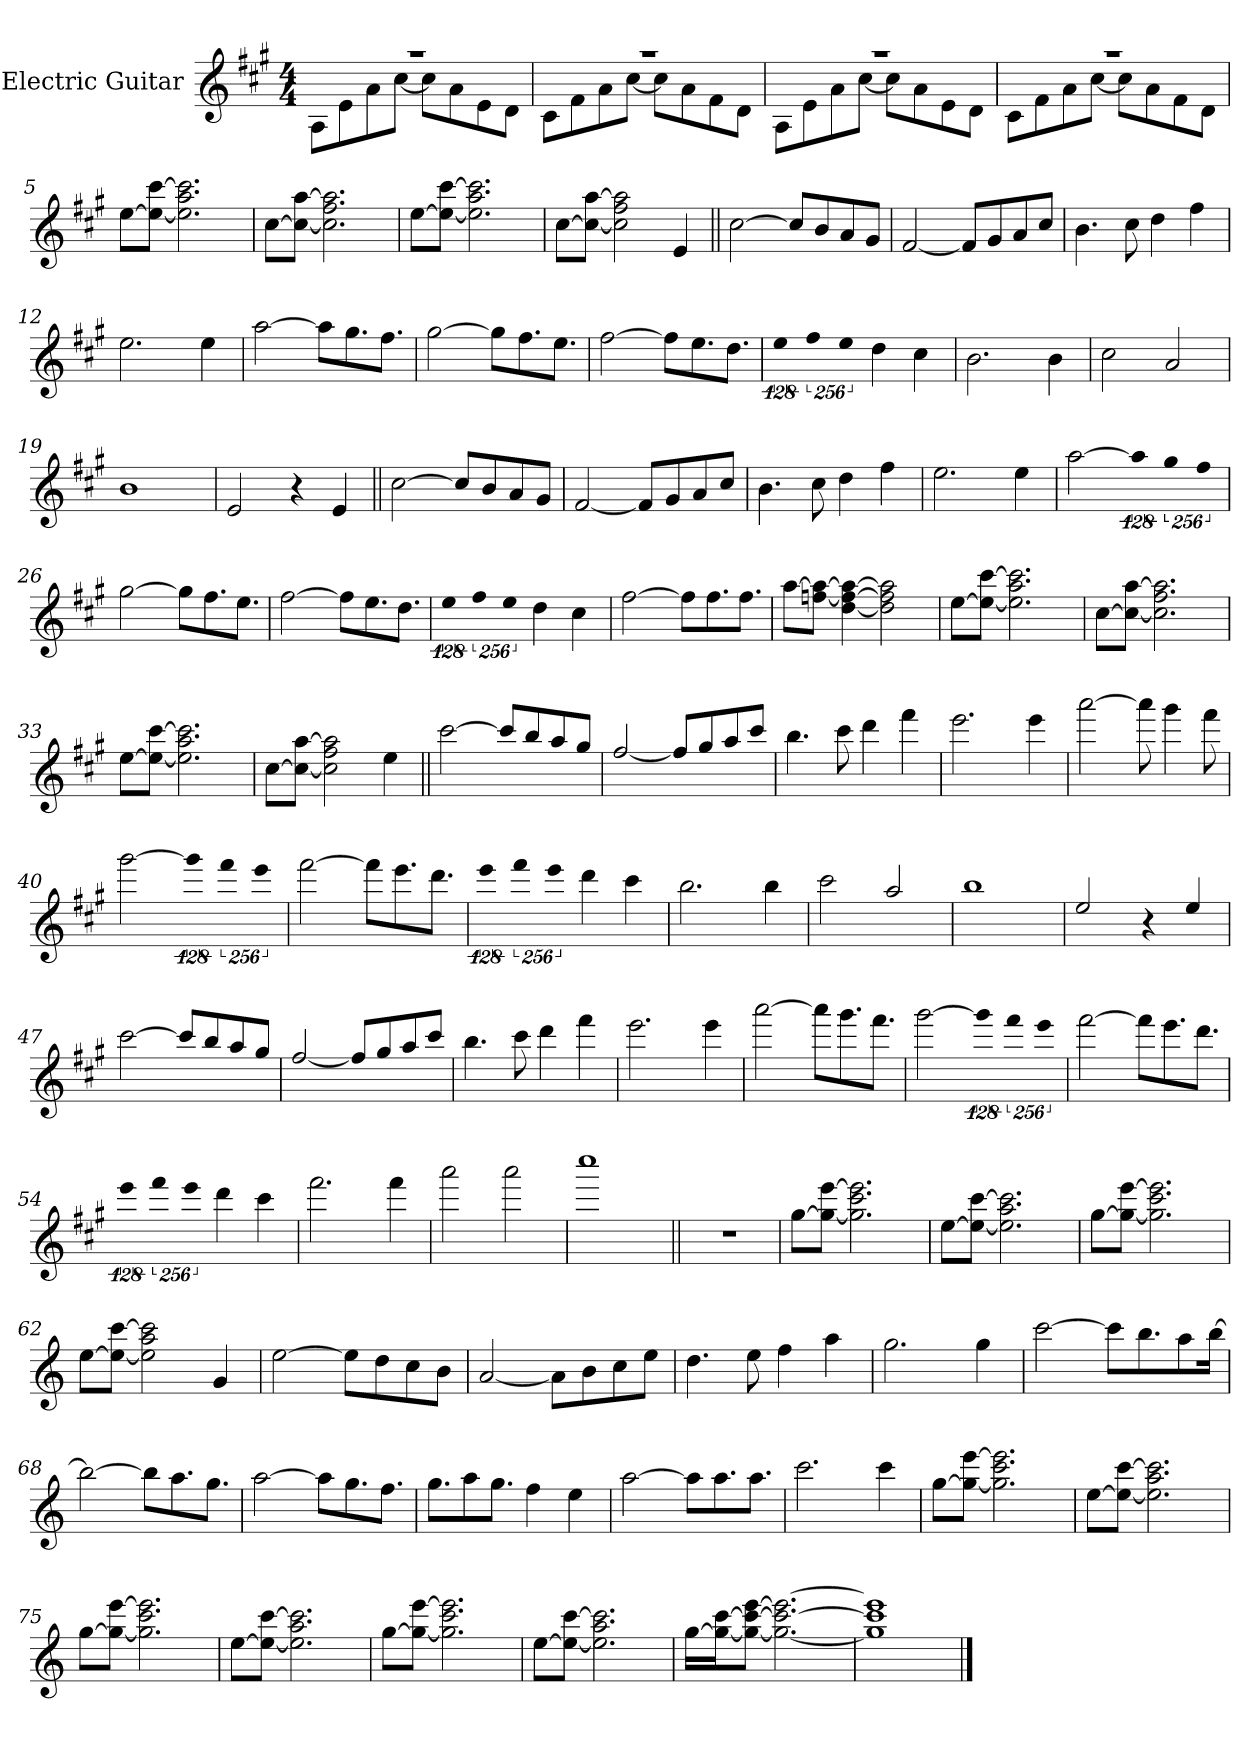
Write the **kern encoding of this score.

**kern
*part1
*staff1
*I"Electric Guitar
*I'E. Gtr.
!!LO:PB:g=z
*clefG2
*ITrd7c12
*k[f#c#g#]
*A:
*M4/4
*MM100
=1
*^
1r	8AAi\L
.	8Ei\
.	8Ai\
.	[<8c#i\J
.	8c#i\L]
.	8Ai\
.	8Ei\
.	8Di\J
=2	=2
1r	8C#i\L
.	8F#i\
.	8Ai\
.	[<8c#i\J
.	8c#i\L]
.	8Ai\
.	8F#i\
.	8Di\J
=3	=3
1r	8AAi\L
.	8Ei\
.	8Ai\
.	[<8c#i\J
.	8c#i\L]
.	8Ai\
.	8Ei\
.	8Di\J
=4	=4
1r	8C#i\L
.	8F#i\
.	8Ai\
.	[<8c#i\J
.	8c#i\L]
.	8Ai\
.	8F#i\
.	8Di\J
!!LO:LB:g=z	!!
=5	=5
!LO:TX:a:t=Rhythm intro ->	!
*v	*v
[>8ei\L
8ei\_> [>8cc#iJ
2.ei\] 2.ai 2.cc#i]
=6
[>8c#i\L
8c#i\_> [>8aiJ
2.c#i\] 2.f#i 2.ai]
=7
[>8ei\L
8ei\_> [>8cc#iJ
2.ei\] 2.ai 2.cc#i]
=8
[>8c#i\L
8c#i\_> [>8aiJ
2c#i\] 2f#i 2ai]
4Ei/
!!LO:LB:g=z
=9||
[>2c#i\
8c#i/L]
8Bi/
8Ai/
8G#i/J
=10
[<2F#i/
8F#i/L]
8G#i/
8Ai/
8c#i/J
=11
4.Bi\
8c#i\
4di\
4f#i\
=12
2.ei\
4ei\
!!LO:LB:g=z
=13
[>2ai\
8ai\L]
8.g#i\
8.f#i\J
=14
[>2g#i\
8g#i\L]
8.f#i\
8.ei\J
=15
[>2f#i\
8f#i\L]
8.ei\
8.di\J
=16
!LO:N:vis=4
512%85ei\
!LO:N:vis=4
1024%171f#i\
!LO:N:vis=4
1024%171ei\
4di\
4c#i\
!!LO:LB:g=z
=17
2.Bi\
4Bi\
=18
2c#i\
2Ai/
=19
1Bi
=20
2Ei/
4r
4Ei/
!!LO:LB:g=z
=21||
[>2c#i\
8c#i/L]
8Bi/
8Ai/
8G#i/J
=22
[<2F#i/
8F#i/L]
8G#i/
8Ai/
8c#i/J
=23
4.Bi\
8c#i\
4di\
4f#i\
=24
2.ei\
4ei\
=25
[>2ai\
!LO:N:vis=4
512%85ai\]
!LO:N:vis=4
1024%171g#i\
!LO:N:vis=4
1024%171f#i\
!!LO:LB:g=z
=26
[>2g#i\
8g#i\L]
8.f#i\
8.ei\J
=27
[>2f#i\
8f#i\L]
8.ei\
8.di\J
=28
!LO:N:vis=4
512%85ei\
!LO:N:vis=4
1024%171f#i\
!LO:N:vis=4
1024%171ei\
4di\
4c#i\
=29
[>2f#i\
8f#i\L]
8.f#i\
8.f#i\J
=30
[>8ai\L
[<8fni\ 8ai_>J
[<4di\ 4fi_< 4ai_>
2di\] 2fi] 2ai]
!!LO:LB:g=z
=31
[>8ei\L
8ei\_> [>8cc#iJ
2.ei\] 2.ai 2.cc#i]
=32
[>8c#i\L
8c#i\_> [>8aiJ
2.c#i\] 2.f#i 2.ai]
=33
[>8ei\L
8ei\_> [>8cc#iJ
2.ei\] 2.ai 2.cc#i]
=34
[>8c#i\L
8c#i\_> [>8aiJ
2c#i\] 2f#i 2ai]
4ei\
!!LO:LB:g=z
=35||
[>2cc#i\
8cc#i/L]
8bi/
8ai/
8g#i/J
=36
[<2f#i/
8f#i/L]
8g#i/
8ai/
8cc#i/J
=37
4.bi\
8cc#i\
4ddi\
4ff#i\
=38
2.eei\
4eei\
!!LO:LB:g=z
=39
[>2aai\
8aai\]
4gg#i\
8ff#i\
=40
[>2gg#i\
!LO:N:vis=4
512%85gg#i\]
!LO:N:vis=4
1024%171ff#i\
!LO:N:vis=4
1024%171eei\
=41
[>2ff#i\
8ff#i\L]
8.eei\
8.ddi\J
=42
!LO:N:vis=4
512%85eei\
!LO:N:vis=4
1024%171ff#i\
!LO:N:vis=4
1024%171eei\
4ddi\
4cc#i\
!!LO:PB:g=z
=43
2.bi\
4bi\
=44
2cc#i\
2ai/
=45
1bi
=46
2ei/
4r
4ei/
!!LO:LB:g=z
=47
[>2cc#i\
8cc#i/L]
8bi/
8ai/
8g#i/J
=48
[<2f#i/
8f#i/L]
8g#i/
8ai/
8cc#i/J
=49
4.bi\
8cc#i\
4ddi\
4ff#i\
=50
2.eei\
4eei\
=51
[>2aai\
8aai\L]
8.gg#i\
8.ff#i\J
!!LO:LB:g=z
=52
[>2gg#i\
!LO:N:vis=4
512%85gg#i\]
!LO:N:vis=4
1024%171ff#i\
!LO:N:vis=4
1024%171eei\
=53
[>2ff#i\
8ff#i\L]
8.eei\
8.ddi\J
=54
!LO:N:vis=4
512%85eei\
!LO:N:vis=4
1024%171ff#i\
!LO:N:vis=4
1024%171eei\
4ddi\
4cc#i\
=55
2.ff#i\
4ff#i\
=56
2aai\
2aai\
=57
1ccc#i
!!LO:LB:g=z
=58||
*k[]
*C:
1r
=59
[>8gi\L
8gi\_> [>8eeiJ
2.gi\] 2.cci 2.eei]
=60
[>8ei\L
8ei\_> [>8cciJ
2.ei\] 2.ai 2.cci]
=61
[>8gi\L
8gi\_> [>8eeiJ
2.gi\] 2.cci 2.eei]
=62
[>8ei\L
8ei\_> [>8cciJ
2ei\] 2ai 2cci]
4Gi/
!!LO:LB:g=z
=63
[>2ei\
8ei\L]
8di\
8ci\
8Bi\J
=64
[<2Ai/
8Ai\L]
8Bi\
8ci\
8ei\J
=65
4.di\
8ei\
4fi\
4ai\
=66
2.gi\
4gi\
=67
[>2cci\
8cci\L]
8.bi\
8ai\
[>16bi\Jk
!!LO:LB:g=z
=68
2bi\_>
8bi\L]
8.ai\
8.gi\J
=69
[>2ai\
8ai\L]
8.gi\
8.fi\J
=70
8.gi\L
8ai\
8.gi\J
4fi\
4ei\
=71
[>2ai\
8ai\L]
8.ai\
8.ai\J
=72
2.cci\
4cci\
!!LO:LB:g=z
=73
[>8gi\L
8gi\_> [>8eeiJ
2.gi\] 2.cci 2.eei]
=74
[>8ei\L
8ei\_> [>8cciJ
2.ei\] 2.ai 2.cci]
=75
[>8gi\L
8gi\_> [>8eeiJ
2.gi\] 2.cci 2.eei]
=76
[>8ei\L
8ei\_> [>8cciJ
2.ei\] 2.ai 2.cci]
!!LO:LB:g=z
=77
[>8gi\L
8gi\_> [>8eeiJ
2.gi\] 2.cci 2.eei]
=78
[>8ei\L
8ei\_> [>8cciJ
2.ei\] 2.ai 2.cci]
=79
[>16gi\LL
16gi\_> [>16cciJ
8gi\_< 8cci_> [>8eeiJ
2.gi\_< 2.cci_> 2.eei_>
=80
1gi] 1cci] 1eei]
==
*-
